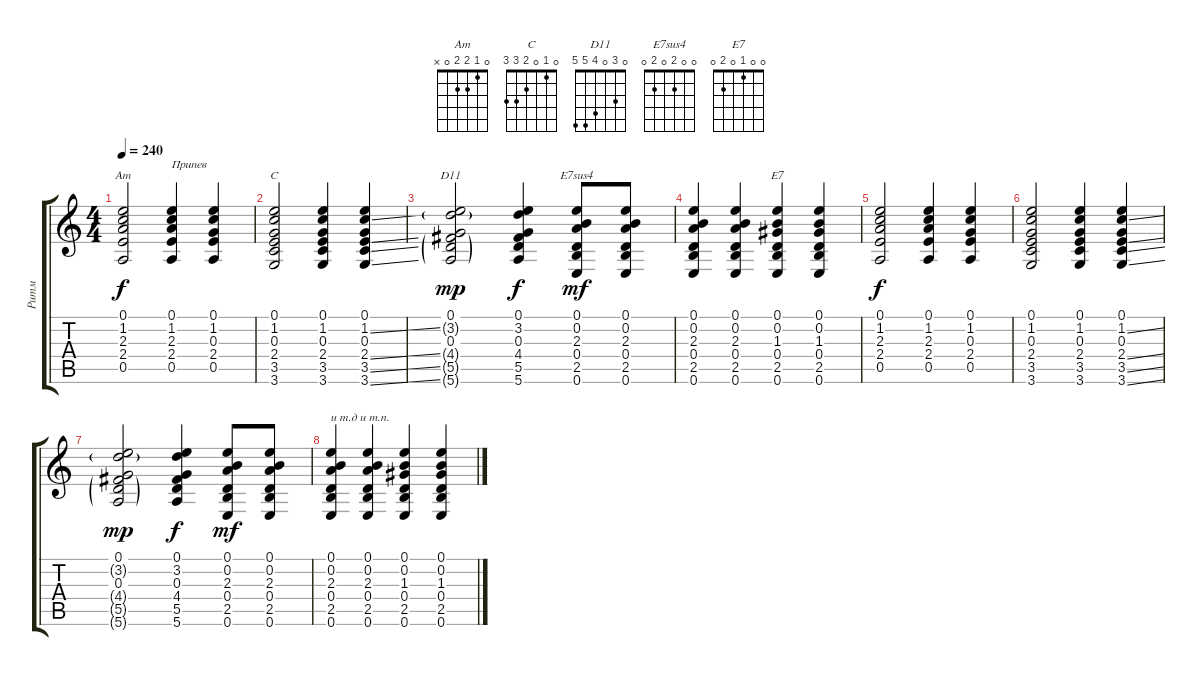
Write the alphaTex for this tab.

\track ("Ритм" "Ритм") {instrument acousticguitarsteel}
\staff {score tabs}
\tuning (E4 B3 G3 D3 A2 E2) {hide}
\chord ("Am" 0 1 2 2 0 x)
\chord ("C" 0 1 0 2 3 3)
\chord ("D11" 0 3 0 4 5 5)
\chord ("E7sus4" 0 0 2 0 2 0)
\chord ("E7" 0 0 1 0 2 0)
\ts (4 4)
\tempo 240
\clef g2
\ks c
(0.1 1.2 2.3 2.4 0.5).2{ch "Am" dy f} (0.1 1.2 2.3 2.4 0.5).4{txt "Припев"} (0.1 1.2 0.3 2.4 0.5).4 |
(0.1 1.2 0.3 2.4 3.5 3.6).2{ch "C"} (0.1 1.2 0.3 2.4 3.5 3.6).4 (0.1 1.2{ss} 0.3 2.4{ss} 3.5{ss} 3.6{ss}).4 |
(0.1 3.2{g} 0.3 4.4{g} 5.5{g} 5.6{g}).2{ch "D11" dy mp} (0.1 3.2 0.3 4.4 5.5 5.6).4{dy f} (0.1 0.2 2.3 0.4 2.5 0.6).8{ch "E7sus4" dy mf} (0.1 0.2 2.3 0.4 2.5 0.6).8 |
(0.1 0.2 2.3 0.4 2.5 0.6).4 (0.1 0.2 2.3 0.4 2.5 0.6).4 (0.1 0.2 1.3 0.4 2.5 0.6).4{ch "E7"} (0.1 0.2 1.3 0.4 2.5 0.6).4 |
(0.1 1.2 2.3 2.4 0.5).2{dy f} (0.1 1.2 2.3 2.4 0.5).4 (0.1 1.2 0.3 2.4 0.5).4 |
(0.1 1.2 0.3 2.4 3.5 3.6).2 (0.1 1.2 0.3 2.4 3.5 3.6).4 (0.1 1.2{ss} 0.3 2.4{ss} 3.5{ss} 3.6{ss}).4 |
(0.1 3.2{g} 0.3 4.4{g} 5.5{g} 5.6{g}).2{dy mp} (0.1 3.2 0.3 4.4 5.5 5.6).4{dy f} (0.1 0.2 2.3 0.4 2.5 0.6).8{dy mf} (0.1 0.2 2.3 0.4 2.5 0.6).8 |
(0.1 0.2 2.3 0.4 2.5 0.6).4{txt "и т.д и т.п."} (0.1 0.2 2.3 0.4 2.5 0.6).4 (0.1 0.2 1.3 0.4 2.5 0.6).4 (0.1 0.2 1.3 0.4 2.5 0.6).4
